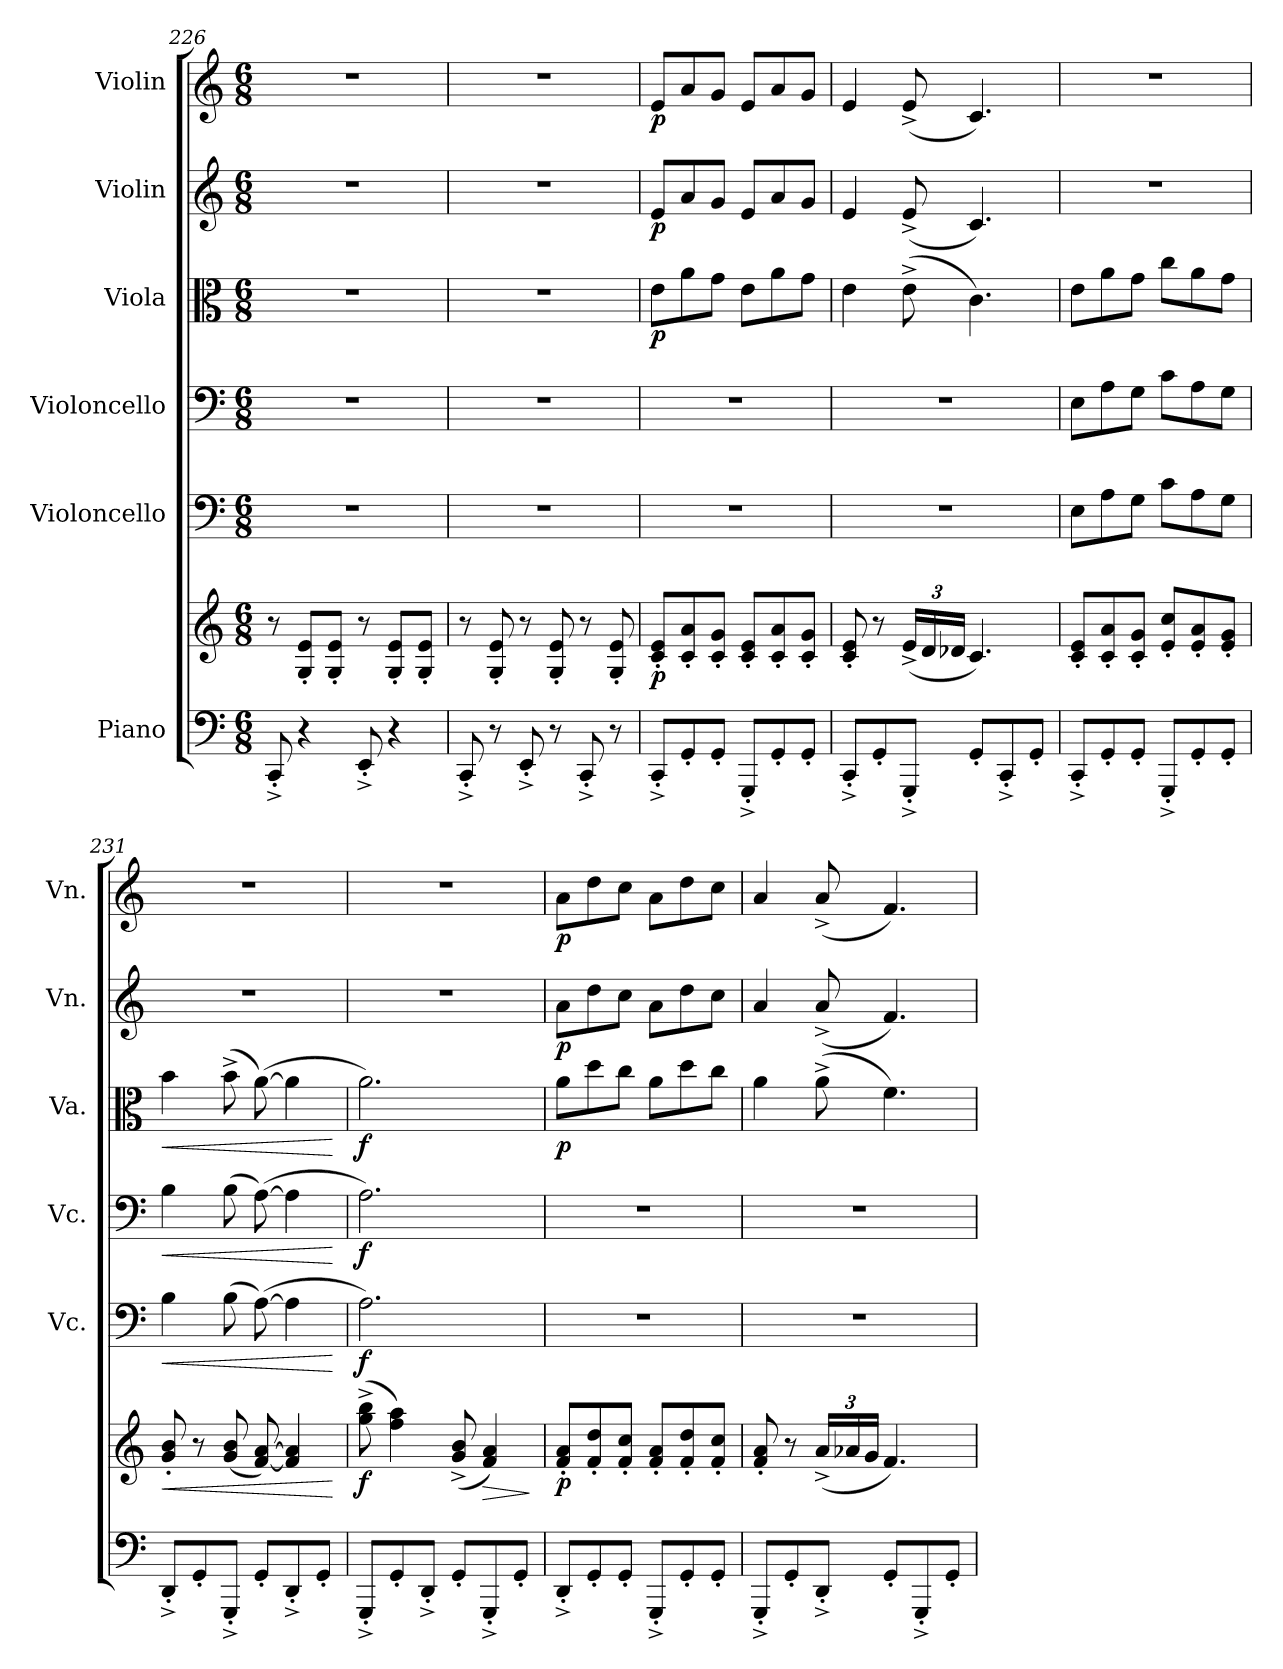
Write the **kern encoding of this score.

**kern	**kern	**dynam	**kern	**dynam	**kern	**dynam	**kern	**dynam	**kern	**dynam	**kern	**dynam
*part6	*part6	*part6	*part5	*part5	*part4	*part4	*part3	*part3	*part2	*part2	*part1	*part1
*staff7	*staff6	*staff6/7	*staff5	*staff5	*staff4	*staff4	*staff3	*staff3	*staff2	*staff2	*staff1	*staff1
*I"Piano	*	*	*I"Violoncello	*	*I"Violoncello	*	*I"Viola	*	*I"Violin	*	*I"Violin	*
*	*	*	*I'Vc.	*	*I'Vc.	*	*I'Va.	*	*I'Vn.	*	*I'Vn.	*
!!LO:LB:g=z
*clefF4	*clefG2	*	*clefF4	*	*clefF4	*	*clefC3	*	*clefG2	*	*clefG2	*
*k[]	*k[]	*	*k[]	*	*k[]	*	*k[]	*	*k[]	*	*k[]	*
*M6/8	*M6/8	*	*M6/8	*	*M6/8	*	*M6/8	*	*M6/8	*	*M6/8	*
=226	=226	=226	=226	=226	=226	=226	=226	=226	=226	=226	=226	=226
8CC'^/	8r	.	2.r	.	2.r	.	2.r	.	2.r	.	2.r	.
4r	8G/' 8e/'L	.	.	.	.	.	.	.	.	.	.	.
.	8G/' 8e/'J	.	.	.	.	.	.	.	.	.	.	.
8EE'^/	8r	.	.	.	.	.	.	.	.	.	.	.
4r	8G/' 8e/'L	.	.	.	.	.	.	.	.	.	.	.
.	8G/' 8e/'J	.	.	.	.	.	.	.	.	.	.	.
=227	=227	=227	=227	=227	=227	=227	=227	=227	=227	=227	=227	=227
8CC'^/	8r	.	2.r	.	2.r	.	2.r	.	2.r	.	2.r	.
8r	8G/' 8e/'	.	.	.	.	.	.	.	.	.	.	.
8EE'^/	8r	.	.	.	.	.	.	.	.	.	.	.
8r	8G/' 8e/'	.	.	.	.	.	.	.	.	.	.	.
8CC'^/	8r	.	.	.	.	.	.	.	.	.	.	.
8r	8G/' 8e/'	.	.	.	.	.	.	.	.	.	.	.
=228	=228	=228	=228	=228	=228	=228	=228	=228	=228	=228	=228	=228
!	!	!LO:DY:b	!	!	!	!	!	!LO:DY:b	!	!LO:DY:b	!	!LO:DY:b
8CC'^/L	8c/' 8e/'L	p	2.r	.	2.r	.	8e\L	p	8e/L	p	8e/L	p
8GG'/	8c/' 8a/'	.	.	.	.	.	8a\	.	8a/	.	8a/	.
8GG'/J	8c/' 8g/'J	.	.	.	.	.	8g\J	.	8g/J	.	8g/J	.
8GGG'^/L	8c/' 8e/'L	.	.	.	.	.	8e\L	.	8e/L	.	8e/L	.
8GG'/	8c/' 8a/'	.	.	.	.	.	8a\	.	8a/	.	8a/	.
8GG'/J	8c/' 8g/'J	.	.	.	.	.	8g\J	.	8g/J	.	8g/J	.
=229	=229	=229	=229	=229	=229	=229	=229	=229	=229	=229	=229	=229
8CC'^/L	8c/' 8e/'	.	2.r	.	2.r	.	4e\	.	4e/	.	4e/	.
8GG'/	8r	.	.	.	.	.	.	.	.	.	.	.
*	*Xbrackettup	*	*	*	*	*	*	*	*	*	*	*
8GGG'^/J	(24e^/LL	.	.	.	.	.	(8e^\	.	(8e^/	.	(8e^/	.
.	24d/	.	.	.	.	.	.	.	.	.	.	.
.	24d-X/JJ	.	.	.	.	.	.	.	.	.	.	.
8GG'/L	4.c/)	.	.	.	.	.	4.c\)	.	4.c/)	.	4.c/)	.
8CC'^/	.	.	.	.	.	.	.	.	.	.	.	.
8GG'/J	.	.	.	.	.	.	.	.	.	.	.	.
=230	=230	=230	=230	=230	=230	=230	=230	=230	=230	=230	=230	=230
8CC'^/L	8c/' 8e/'L	.	8E\L	.	8E\L	.	8e\L	.	2.r	.	2.r	.
8GG'/	8c/' 8a/'	.	8A\	.	8A\	.	8a\	.	.	.	.	.
8GG'/J	8c/' 8g/'J	.	8G\J	.	8G\J	.	8g\J	.	.	.	.	.
8GGG'^/L	8e/' 8cc/'L	.	8c\L	.	8c\L	.	8cc\L	.	.	.	.	.
8GG'/	8e/' 8a/'	.	8A\	.	8A\	.	8a\	.	.	.	.	.
8GG'/J	8e/' 8g/'J	.	8G\J	.	8G\J	.	8g\J	.	.	.	.	.
!!LO:PB:g=z
=231	=231	=231	=231	=231	=231	=231	=231	=231	=231	=231	=231	=231
!	!	!LO:HP:b	!	!LO:HP:b	!	!LO:HP:b	!	!LO:HP:b	!	!	!	!
8DD'^/L	8g/' 8b/'	<	4B\	<	4B\	<	4b\	<	2.r	.	2.r	.
8GG'/	8r	.	.	.	.	.	.	.	.	.	.	.
8GGG'^/J	(8g/ 8b/	.	(8B\	.	(8B\	.	(8b^\	.	.	.	.	.
8GG'/L	[8f/ [8a/)	.	([8A\)	.	([8A\)	.	([8a\)	.	.	.	.	.
8DD'^/	4f/] 4a/]	.	4A\]	.	4A\]	.	4a\]	.	.	.	.	.
8GG'/J	.	.	.	.	.	.	.	.	.	.	.	.
.	.	[	.	[	.	[	.	[	.	.	.	.
=232	=232	=232	=232	=232	=232	=232	=232	=232	=232	=232	=232	=232
!	!	!LO:DY:b	!	!LO:DY:b	!	!LO:DY:b	!	!LO:DY:b	!	!	!	!
8GGG'^/L	(8gg\^ 8bb\^	f	2.A\)	f	2.A\)	f	2.a\)	f	2.r	.	2.r	.
8GG'/	4ff\ 4aa\)	.	.	.	.	.	.	.	.	.	.	.
8DD'^/J	.	.	.	.	.	.	.	.	.	.	.	.
8GG'/L	(8g/^ 8b/^	.	.	.	.	.	.	.	.	.	.	.
!	!	!LO:HP:b	!	!	!	!	!	!	!	!	!	!
8GGG'^/	4f/ 4a/)	>	.	.	.	.	.	.	.	.	.	.
8GG'/J	.	.	.	.	.	.	.	.	.	.	.	.
.	.	]	.	.	.	.	.	.	.	.	.	.
=233	=233	=233	=233	=233	=233	=233	=233	=233	=233	=233	=233	=233
!	!	!LO:DY:b	!	!	!	!	!	!LO:DY:b	!	!LO:DY:b	!	!LO:DY:b
8DD'^/L	8f/' 8a/'L	p	2.r	.	2.r	.	8a\L	p	8a\L	p	8a\L	p
8GG'/	8f/' 8dd/'	.	.	.	.	.	8dd\	.	8dd\	.	8dd\	.
8GG'/J	8f/' 8cc/'J	.	.	.	.	.	8cc\J	.	8cc\J	.	8cc\J	.
8GGG'^/L	8f/' 8a/'L	.	.	.	.	.	8a\L	.	8a\L	.	8a\L	.
8GG'/	8f/' 8dd/'	.	.	.	.	.	8dd\	.	8dd\	.	8dd\	.
8GG'/J	8f/' 8cc/'J	.	.	.	.	.	8cc\J	.	8cc\J	.	8cc\J	.
=234	=234	=234	=234	=234	=234	=234	=234	=234	=234	=234	=234	=234
8GGG'^/L	8f/' 8a/'	.	2.r	.	2.r	.	4a\	.	4a/	.	4a/	.
8GG'/	8r	.	.	.	.	.	.	.	.	.	.	.
8DD'^/J	(24a^/LL	.	.	.	.	.	(8a^\	.	(8a^/	.	(8a^/	.
.	24a-X/	.	.	.	.	.	.	.	.	.	.	.
.	24g/JJ	.	.	.	.	.	.	.	.	.	.	.
8GG'/L	4.f/)	.	.	.	.	.	4.f\)	.	4.f/)	.	4.f/)	.
8GGG'^/	.	.	.	.	.	.	.	.	.	.	.	.
8GG'/J	.	.	.	.	.	.	.	.	.	.	.	.
=	=	=	=	=	=	=	=	=	=	=	=	=
*-	*-	*-	*-	*-	*-	*-	*-	*-	*-	*-	*-	*-
